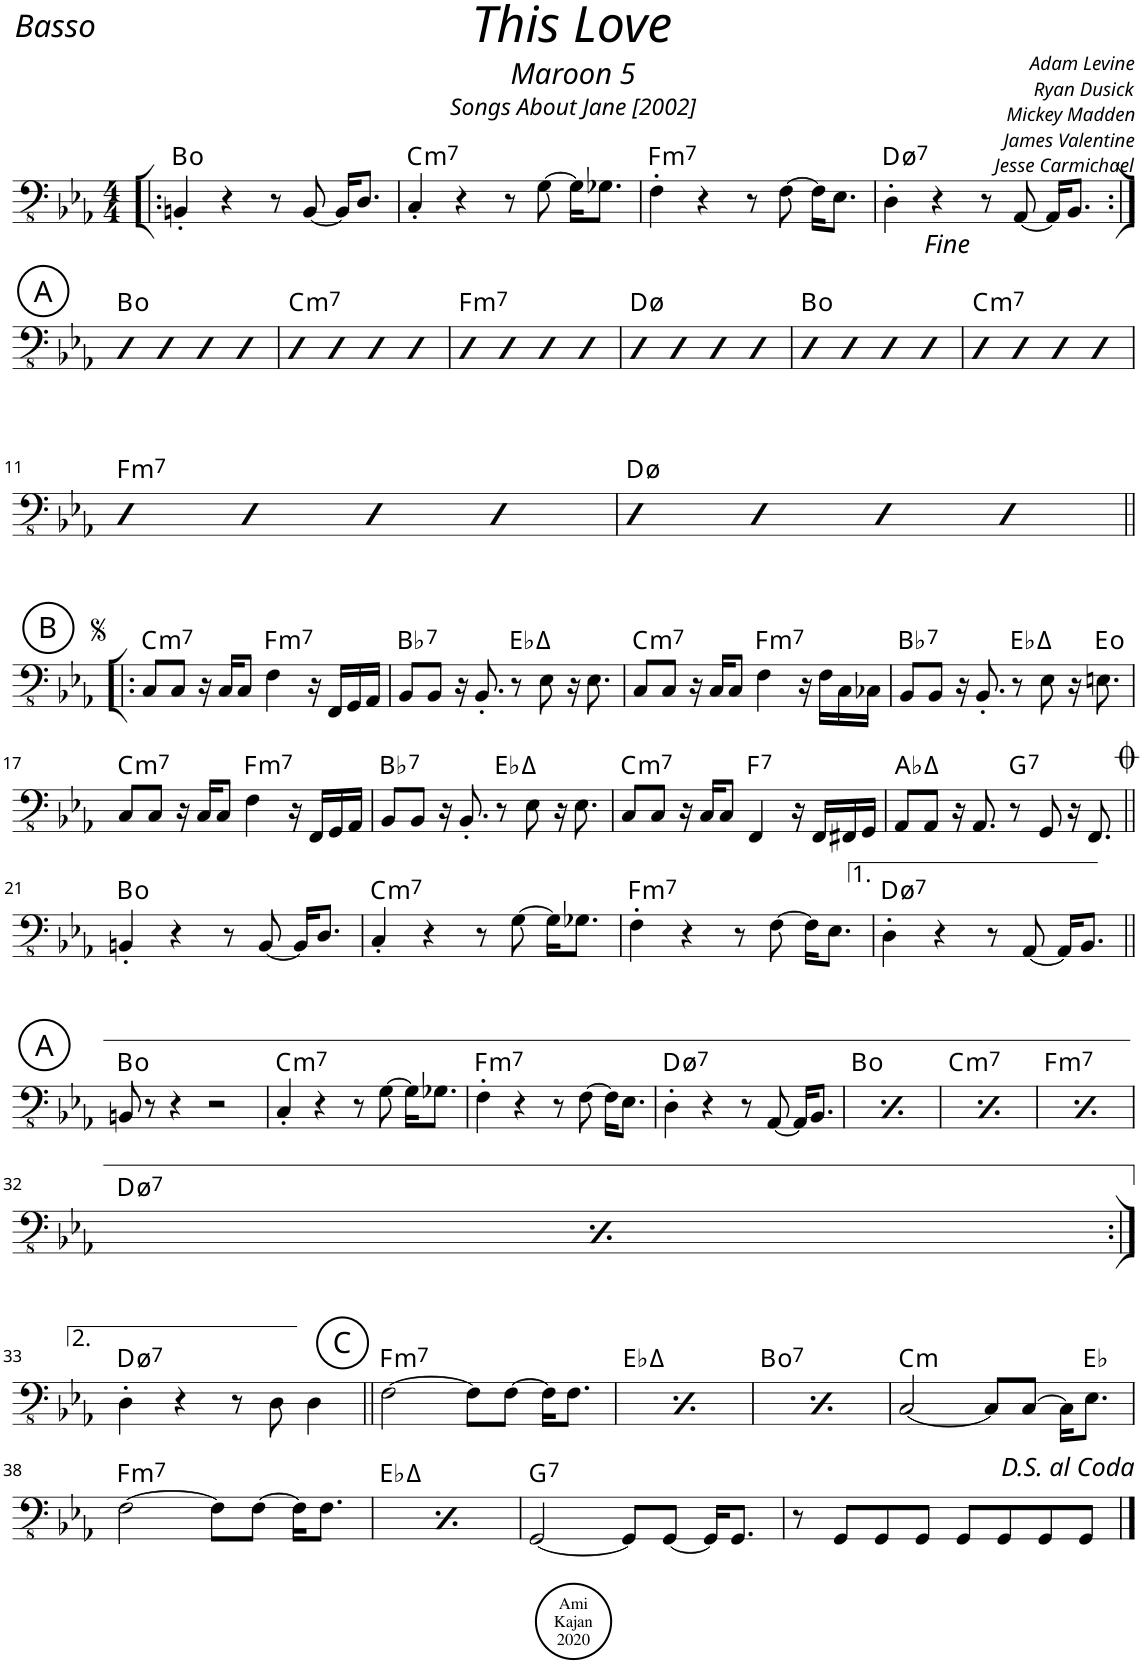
**kern	**harte
*part1	*part1
*staff1	*
*I"Acoustic Bass	*
*I'Bass	*
*clefFv4	*
*k[b-e-a-]	*
*M4/4	*
=1!|:	=1!|:
4BBBn'/	B:dim
4r	.
8r	.
[8BBB/	.
16BBB/KL]	.
8.DD/J	.
=2	=2
!	!LO:H:kt=m7
4CC'/	C:min7
4r	.
8r	.
[8GG\	.
16GG\KL]	.
8.GG-X\J	.
=3	=3
!	!LO:H:kt=m7
4FF'\	F:min7
4r	.
8r	.
[8FF\	.
16FF\KL]	.
8.EE-\J	.
=4	=4
!	!LO:H:kt=7
4DD'\	D:hdim7
4r	.
8r	.
[8AAA-/	.
16AAA-/KL]	.
8.BBB-/J	.
!!LO:LB:g=z
!!LO:REH:place=s1:a:cj:enc=circle:fs=14:t=A
=5:|!	=5:|!
4DD	B:dim
4DD	.
4DD	.
4DD	.
=6	=6
!	!LO:H:kt=m7
4DD	C:min7
4DD	.
4DD	.
4DD	.
=7	=7
!	!LO:H:kt=m7
4DD	F:min7
4DD	.
4DD	.
4DD	.
=8	=8
4DD	D:hdim7
4DD	.
4DD	.
4DD	.
=9	=9
4DD	B:dim
4DD	.
4DD	.
4DD	.
=10	=10
!	!LO:H:kt=m7
4DD	C:min7
4DD	.
4DD	.
4DD	.
!!LO:LB:g=z
=11	=11
!	!LO:H:kt=m7
4DD	F:min7
4DD	.
4DD	.
4DD	.
=12	=12
4DD	D:hdim7
4DD	.
4DD	.
4DD	.
!!LO:LB:g=z
!!LO:REH:place=s1:a:cj:enc=circle:fs=14:t=B
=13!|:	=13!|:
!	!LO:H:kt=m7
8CC/L	C:min7
8CC/J	.
16r	.
16CC/KL	.
8CC/J	.
!	!LO:H:kt=m7
4FF\	F:min7
16r	.
16FFF/LL	.
16GGG/	.
16AAA-/JJ	.
=14	=14
!	!LO:H:kt=7
8BBB-/L	Bb:7
8BBB-/J	.
16r	.
8.BBB-'/	.
8r	Eb:maj
8EE-\	.
16r	.
8.EE-\	.
=15	=15
!	!LO:H:kt=m7
8CC/L	C:min7
8CC/J	.
16r	.
16CC/KL	.
8CC/J	.
!	!LO:H:kt=m7
4FF\	F:min7
16r	.
16FF\LL	.
16CC\	.
16CC-X\JJ	.
=16	=16
!	!LO:H:kt=7
8BBB-/L	Bb:7
8BBB-/J	.
16r	.
8.BBB-'/	.
8r	Eb:maj
8EE-\	.
16r	.
8.EEn\	E:dim
!!LO:LB:g=z
=17	=17
!	!LO:H:kt=m7
8CC/L	C:min7
8CC/J	.
16r	.
16CC/KL	.
8CC/J	.
!	!LO:H:kt=m7
4FF\	F:min7
16r	.
16FFF/LL	.
16GGG/	.
16AAA-/JJ	.
=18	=18
!	!LO:H:kt=7
8BBB-/L	Bb:7
8BBB-/J	.
16r	.
8.BBB-'/	.
8r	Eb:maj
8EE-\	.
16r	.
8.EE-\	.
=19	=19
!	!LO:H:kt=m7
8CC/L	C:min7
8CC/J	.
16r	.
16CC/KL	.
8CC/J	.
!	!LO:H:kt=7
4FFF/	F:7
16r	.
16FFF/LL	.
16FFF#X/	.
16GGG/JJ	.
=20	=20
8AAA-/L	Ab:maj
8AAA-/J	.
16r	.
8.AAA-/	.
!	!LO:H:kt=7
8r	G:7
8GGG/	.
16r	.
8.FFF/	.
!!LO:LB:g=z
=21||	=21||
4BBBn'/	B:dim
4r	.
8r	.
[8BBB/	.
16BBB/KL]	.
8.DD/J	.
=22	=22
!	!LO:H:kt=m7
4CC'/	C:min7
4r	.
8r	.
[8GG\	.
16GG\KL]	.
8.GG-X\J	.
=23	=23
!	!LO:H:kt=m7
4FF'\	F:min7
4r	.
8r	.
[8FF\	.
16FF\KL]	.
8.EE-\J	.
=24	=24
!	!LO:H:kt=7
4DD'\	D:hdim7
4r	.
8r	.
[8AAA-/	.
16AAA-/KL]	.
8.BBB-/J	.
!!LO:LB:g=z
!!LO:REH:place=s1:a:cj:enc=circle:fs=14:t=A
=25||	=25||
8BBBn/	B:dim
8r	.
4r	.
2r	.
=26	=26
!	!LO:H:kt=m7
4CC'/	C:min7
4r	.
8r	.
[8GG\	.
16GG\KL]	.
8.GG-X\J	.
=27	=27
!	!LO:H:kt=m7
4FF'\	F:min7
4r	.
8r	.
[8FF\	.
16FF\KL]	.
8.EE-\J	.
=28	=28
!	!LO:H:kt=7
4DD'\	D:hdim7
4r	.
8r	.
[8AAA-/	.
16AAA-/KL]	.
8.BBB-/J	.
=29	=29
!	!LO:H:kt=7
4DD'\	D:hdim7
4r	.
8r	.
[8AAA-/	.
16AAA-/KL]	.
8.BBB-/J	.
=30	=30
!	!LO:H:kt=7
4DD'\	D:hdim7
4r	.
8r	.
[8AAA-/	.
16AAA-/KL]	.
8.BBB-/J	.
=31	=31
!	!LO:H:kt=7
4DD'\	D:hdim7
4r	.
8r	.
[8AAA-/	.
16AAA-/KL]	.
8.BBB-/J	.
!!LO:LB:g=z
=32	=32
!	!LO:H:kt=7
4DD'\	D:hdim7
4r	.
8r	.
[8AAA-/	.
16AAA-/KL]	.
8.BBB-/J	.
!!LO:LB:g=z
=33:|!	=33:|!
!	!LO:H:kt=7
4DD'\	D:hdim7
4r	.
8r	.
8DD\	.
4DD\	.
!!LO:REH:place=s1:a:cj:enc=circle:fs=14:t=C
=34||	=34||
!	!LO:H:kt=m7
[2FF\	F:min7
8FF\L]	.
[8FF\J	.
16FF\KL]	.
8.FF\J	.
!!LO:REH:place=s1:a:cj:enc=circle:fs=14:t=C
=35	=35
!	!LO:H:kt=m7
[2FF\	F:min7
8FF\L]	.
[8FF\J	.
16FF\KL]	.
8.FF\J	.
!!LO:REH:place=s1:a:cj:enc=circle:fs=14:t=C
=36	=36
!	!LO:H:kt=m7
[2FF\	F:min7
8FF\L]	.
[8FF\J	.
16FF\KL]	.
8.FF\J	.
=37	=37
!	!LO:H:kt=m
[2CC/	C:min
8CC/L]	.
[8CC/J	.
16CC\KL]	.
8.EE-\J	Eb:maj
!!LO:LB:g=z
=38	=38
!	!LO:H:kt=m7
[2FF\	F:min7
8FF\L]	.
[8FF\J	.
16FF\KL]	.
8.FF\J	.
=39	=39
!	!LO:H:kt=m7
[2FF\	F:min7
8FF\L]	.
[8FF\J	.
16FF\KL]	.
8.FF\J	.
=40	=40
!	!LO:H:kt=7
[2GGG/	G:7
8GGG/L]	.
[8GGG/J	.
16GGG/KL]	.
8.GGG/J	.
=41	=41
8r	.
8GGG/L	.
8GGG/	.
8GGG/J	.
8GGG/L	.
8GGG/	.
8GGG/	.
8GGG/J	.
==	==
*-	*-
